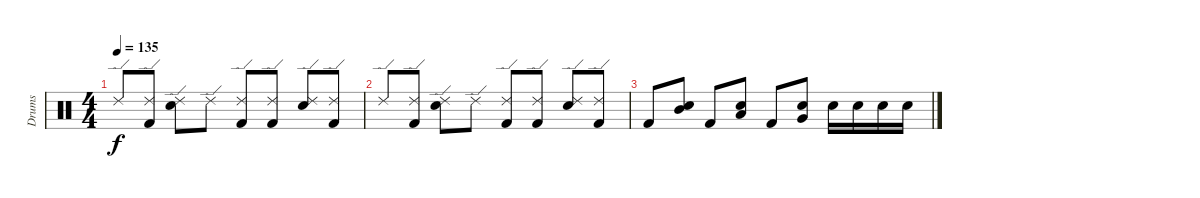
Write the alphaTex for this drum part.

\track ("Drums" "Drums") {instrument percussion}
\staff {score}
\articulation defaults
\ts (4 4)
\tempo 135
\clef neutral
\ks c "Ride (edge) 2".8{dy f}
("Ride (edge) 2" "Kick (hit) 2").8 ("Ride (edge) 2" "Snare (hit) 2").8 "Ride (edge) 2".8 ("Ride (edge) 2" "Kick (hit) 2").8 ("Ride (edge) 2" "Kick (hit) 2").8 ("Ride (edge) 2" "Snare (hit) 2").8 ("Ride (edge) 2" "Kick (hit) 2").8 |
"Ride (edge) 2".8 ("Ride (edge) 2" "Kick (hit) 2").8 ("Ride (edge) 2" "Snare (hit) 2").8 "Ride (edge) 2".8 ("Ride (edge) 2" "Kick (hit) 2").8 ("Ride (edge) 2" "Kick (hit) 2").8 ("Ride (edge) 2" "Snare (hit) 2").8 ("Ride (edge) 2" "Kick (hit) 2").8 |
"Kick (hit) 2".8 ("Mid Tom (hit)" "Snare (hit) 2").8 "Kick (hit) 2".8 ("Low Tom (hit)" "Snare (hit) 2").8 "Kick (hit) 2".8 ("Very Low Tom (hit)" "Snare (hit) 2").8 "Snare (hit) 2".16 "Snare (hit) 2".16 "Snare (hit) 2".16 "Snare (hit) 2".16
